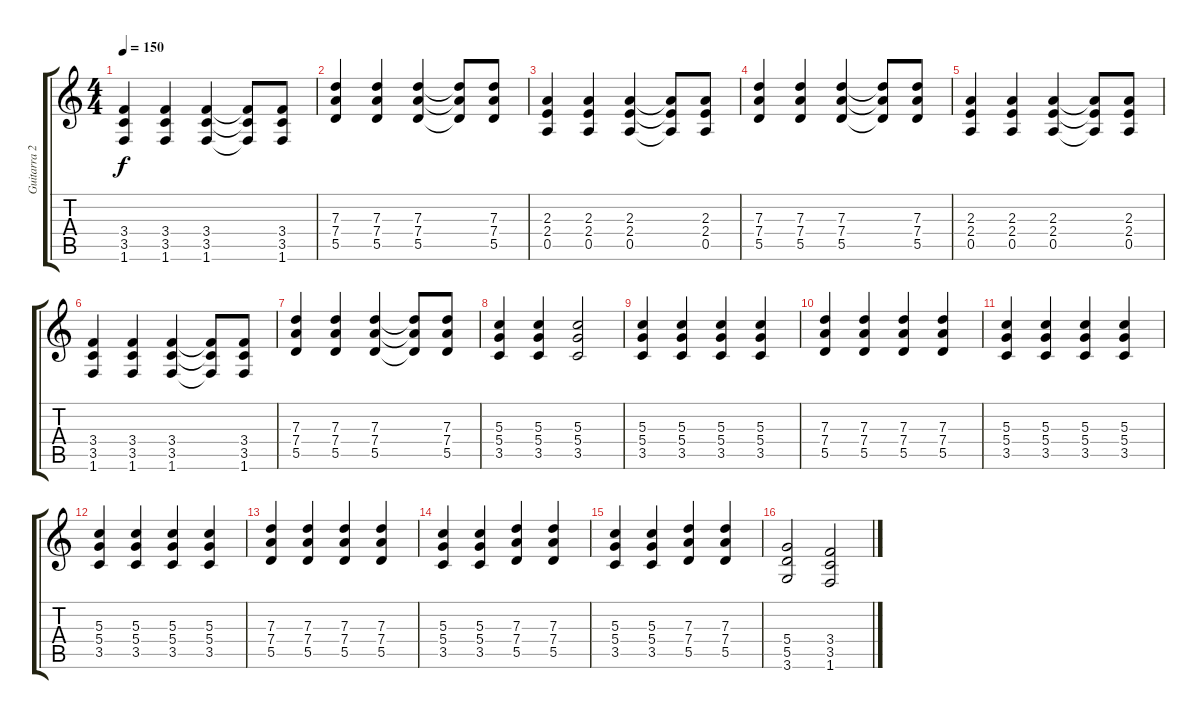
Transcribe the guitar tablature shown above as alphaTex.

\track ("Guitarra 2" "Guitarra 2") {instrument overdrivenguitar}
\staff {score tabs}
\tuning (E4 B3 G3 D3 A2 E2) {hide}
\ts (4 4)
\tempo 150
\clef g2
\ks c
(3.4 3.5 1.6).4{dy f} (3.4 3.5 1.6).4 (3.4 3.5 1.6).4 (3.4{t} 3.5{t} 1.6{t}).8 (3.4 3.5 1.6).8 |
(7.3 7.4 5.5).4 (7.3 7.4 5.5).4 (7.3 7.4 5.5).4 (7.3{t} 7.4{t} 5.5{t}).8 (7.3 7.4 5.5).8 |
(2.3 2.4 0.5).4 (2.3 2.4 0.5).4 (2.3 2.4 0.5).4 (2.3{t} 2.4{t} 0.5{t}).8 (2.3 2.4 0.5).8 |
(7.3 7.4 5.5).4 (7.3 7.4 5.5).4 (7.3 7.4 5.5).4 (7.3{t} 7.4{t} 5.5{t}).8 (7.3 7.4 5.5).8 |
(2.3 2.4 0.5).4{volume 10} (2.3 2.4 0.5).4 (2.3 2.4 0.5).4 (2.3{t} 2.4{t} 0.5{t}).8 (2.3 2.4 0.5).8 |
(3.4 3.5 1.6).4 (3.4 3.5 1.6).4 (3.4 3.5 1.6).4 (3.4{t} 3.5{t} 1.6{t}).8 (3.4 3.5 1.6).8 |
(7.3 7.4 5.5).4 (7.3 7.4 5.5).4 (7.3 7.4 5.5).4 (7.3{t} 7.4{t} 5.5{t}).8 (7.3 7.4 5.5).8 |
(5.3 5.4 3.5).4 (5.3 5.4 3.5).4 (5.3 5.4 3.5).2 |
(5.3 5.4 3.5).4{volume 12 balance 8} (5.3 5.4 3.5).4 (5.3 5.4 3.5).4 (5.3 5.4 3.5).4 |
(7.3 7.4 5.5).4 (7.3 7.4 5.5).4 (7.3 7.4 5.5).4 (7.3 7.4 5.5).4 |
(5.3 5.4 3.5).4 (5.3 5.4 3.5).4 (5.3 5.4 3.5).4 (5.3 5.4 3.5).4 |
(5.3 5.4 3.5).4 (5.3 5.4 3.5).4 (5.3 5.4 3.5).4 (5.3 5.4 3.5).4 |
(7.3 7.4 5.5).4 (7.3 7.4 5.5).4 (7.3 7.4 5.5).4 (7.3 7.4 5.5).4 |
(5.3 5.4 3.5).4 (5.3 5.4 3.5).4 (7.3 7.4 5.5).4 (7.3 7.4 5.5).4 |
(5.3 5.4 3.5).4 (5.3 5.4 3.5).4 (7.3 7.4 5.5).4 (7.3 7.4 5.5).4 |
(5.4 5.5 3.6).2 (3.4 3.5 1.6).2
